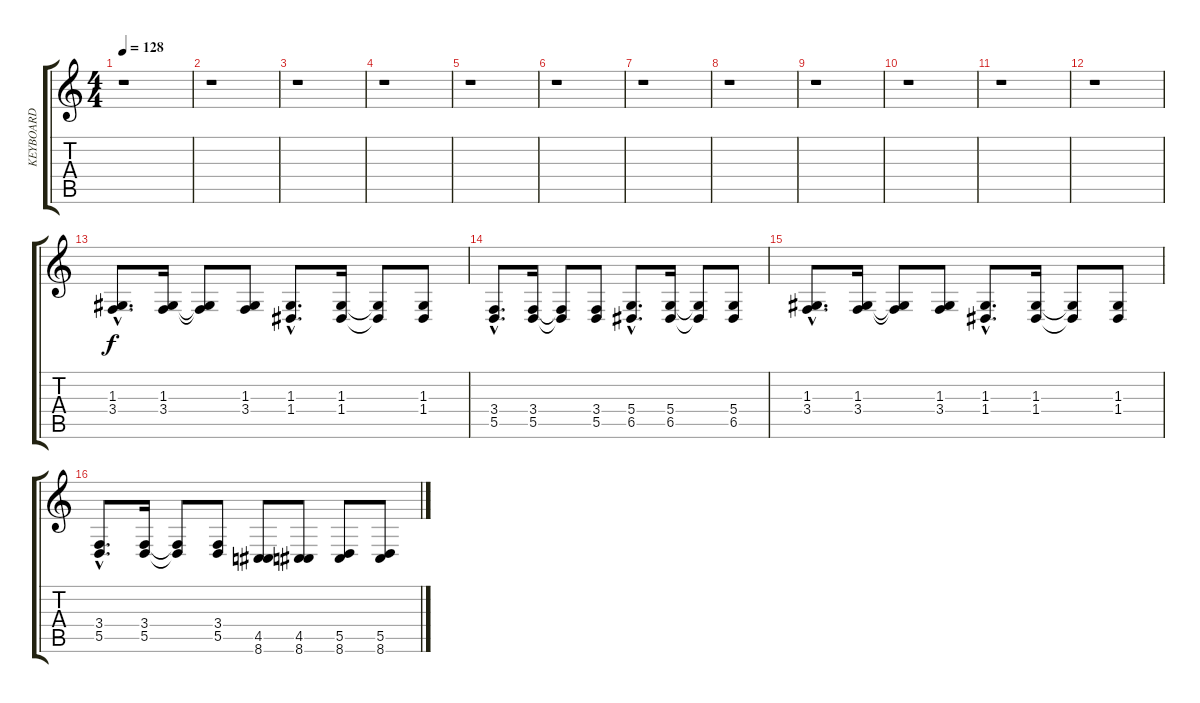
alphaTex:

\track ("KEYBOARD" "KEYBOARD") {instrument stringensemble1}
\staff {score tabs}
\tuning (E4 B3 G3 D3 A2 E2) {hide}
\ts (4 4)
\tempo 128
\clef g2
\ks c
r.1{dy f} |
r.1 |
r.1 |
r.1 |
r.1 |
r.1 |
r.1 |
r.1 |
r.1 |
r.1 |
r.1 |
r.1 |
(1.3{hac} 3.4{hac}).8{d instrument reedorgan} (1.3 3.4).16 (1.3{t} 3.4{t}).8 (1.3 3.4).8 (1.3{hac} 1.4{hac}).8{d} (1.3 1.4).16 (1.3{t} 1.4{t}).8 (1.3 1.4).8 |
(3.4{hac} 5.5{hac}).8{d} (3.4 5.5).16 (3.4{t} 5.5{t}).8 (3.4 5.5).8 (5.4{hac} 6.5{hac}).8{d} (5.4 6.5).16 (5.4{t} 6.5{t}).8 (5.4 6.5).8 |
(1.3{hac} 3.4{hac}).8{d} (1.3 3.4).16 (1.3{t} 3.4{t}).8 (1.3 3.4).8 (1.3{hac} 1.4{hac}).8{d} (1.3 1.4).16 (1.3{t} 1.4{t}).8 (1.3 1.4).8 |
(3.4{hac} 5.5{hac}).8{d} (3.4 5.5).16 (3.4{t} 5.5{t}).8 (3.4 5.5).8 (4.5 8.6).8 (4.5 8.6).8 (5.5 8.6).8 (5.5 8.6).8
